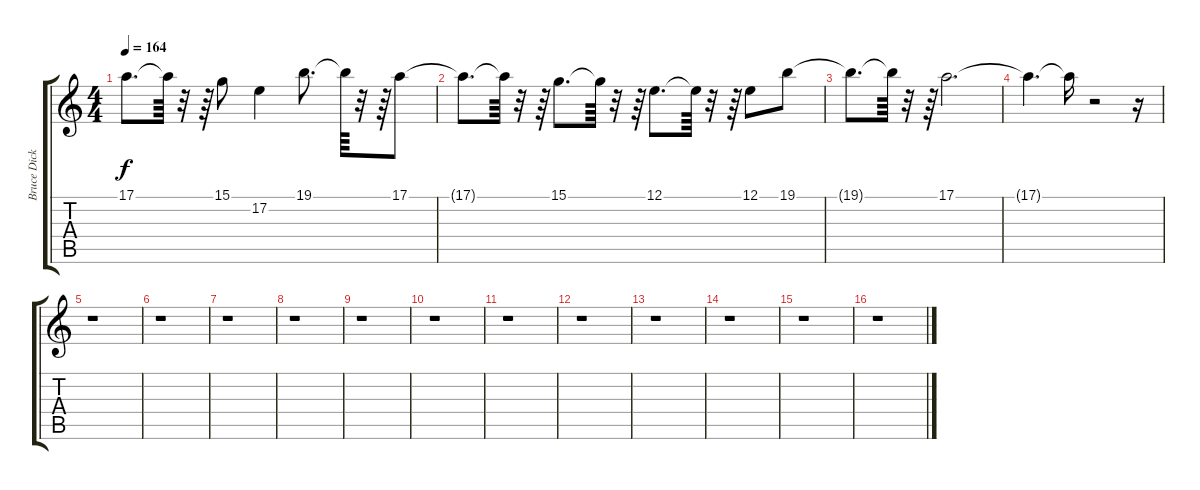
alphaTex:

\track ("Bruce Dickinson (Voice)" "Bruce Dick") {instrument choiraahs}
\staff {score tabs}
\tuning (E4 B3 G3 D3 A2 E2) {hide}
\ts (4 4)
\tempo 164
\clef g2
\ks c
17.1{t}.8{d dy f} 17.1{t}.64 r.32 r.64 15.1.8 17.2.4 19.1.8{d} 19.1{t}.64 r.32 r.64 17.1.8 |
17.1{t}.8{d} 17.1{t}.64 r.32 r.64 15.1.8{d} 15.1{t}.64 r.32 r.64 12.1.8{d} 12.1{t}.64 r.32 r.64 12.1.8 19.1.8 |
19.1{t}.8{d} 19.1{t}.64 r.32 r.64 17.1.2{d} |
17.1{t}.4{d} 17.1{t}.16 r.2 r.16 |
r.1 |
r.1 |
r.1 |
r.1 |
r.1 |
r.1 |
r.1 |
r.1 |
r.1 |
r.1 |
r.1 |
r.1
